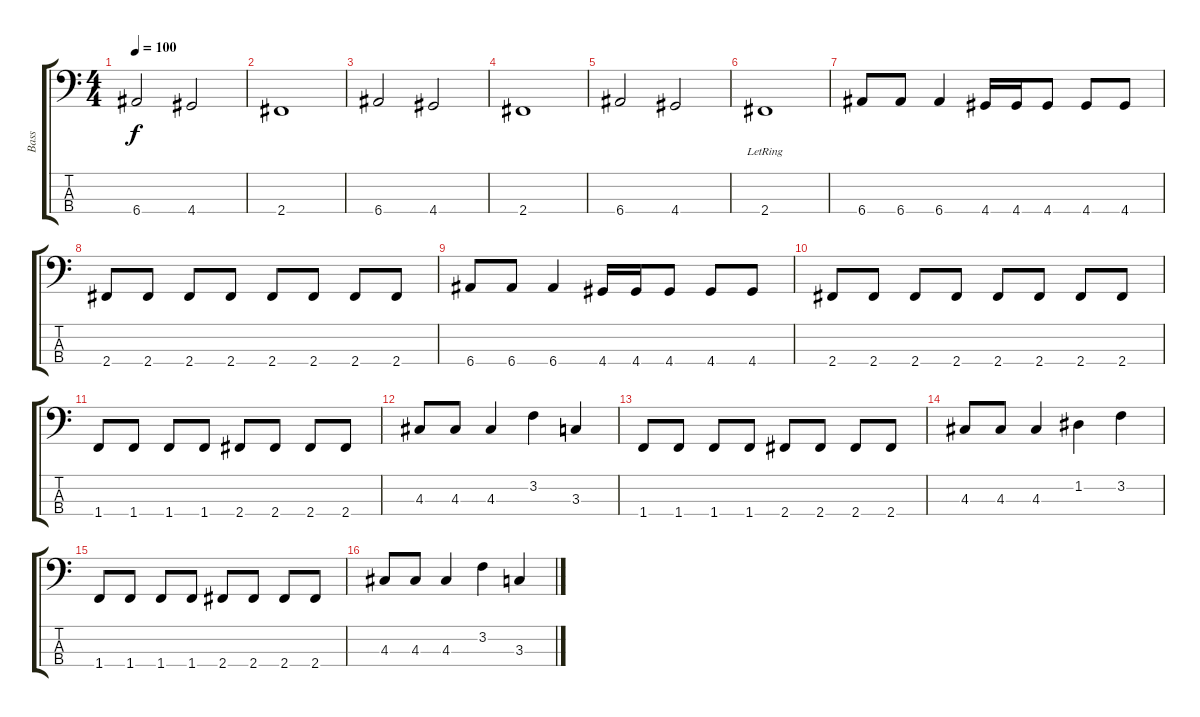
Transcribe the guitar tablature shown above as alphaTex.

\track ("Bass" "Bass") {instrument electricbassfinger}
\staff {score tabs}
\tuning (G2 D2 A1 E1) {hide}
\ts (4 4)
\tempo 100
\clef f4
\ks c
6.4.2{dy f} 4.4.2 |
2.4.1 |
6.4.2 4.4.2 |
2.4.1 |
6.4.2 4.4.2 |
2.4{lr}.1 |
6.4.8 6.4.8 6.4.4 4.4.16 4.4.16 4.4.8 4.4.8 4.4.8 |
2.4.8 2.4.8 2.4.8 2.4.8 2.4.8 2.4.8 2.4.8 2.4.8 |
6.4.8 6.4.8 6.4.4 4.4.16 4.4.16 4.4.8 4.4.8 4.4.8 |
2.4.8 2.4.8 2.4.8 2.4.8 2.4.8 2.4.8 2.4.8 2.4.8 |
1.4.8 1.4.8 1.4.8 1.4.8 2.4.8 2.4.8 2.4.8 2.4.8 |
4.3.8 4.3.8 4.3.4 3.2.4 3.3.4 |
1.4.8 1.4.8 1.4.8 1.4.8 2.4.8 2.4.8 2.4.8 2.4.8 |
4.3.8 4.3.8 4.3.4 1.2.4 3.2.4 |
1.4.8 1.4.8 1.4.8 1.4.8 2.4.8 2.4.8 2.4.8 2.4.8 |
4.3.8 4.3.8 4.3.4 3.2.4 3.3.4
